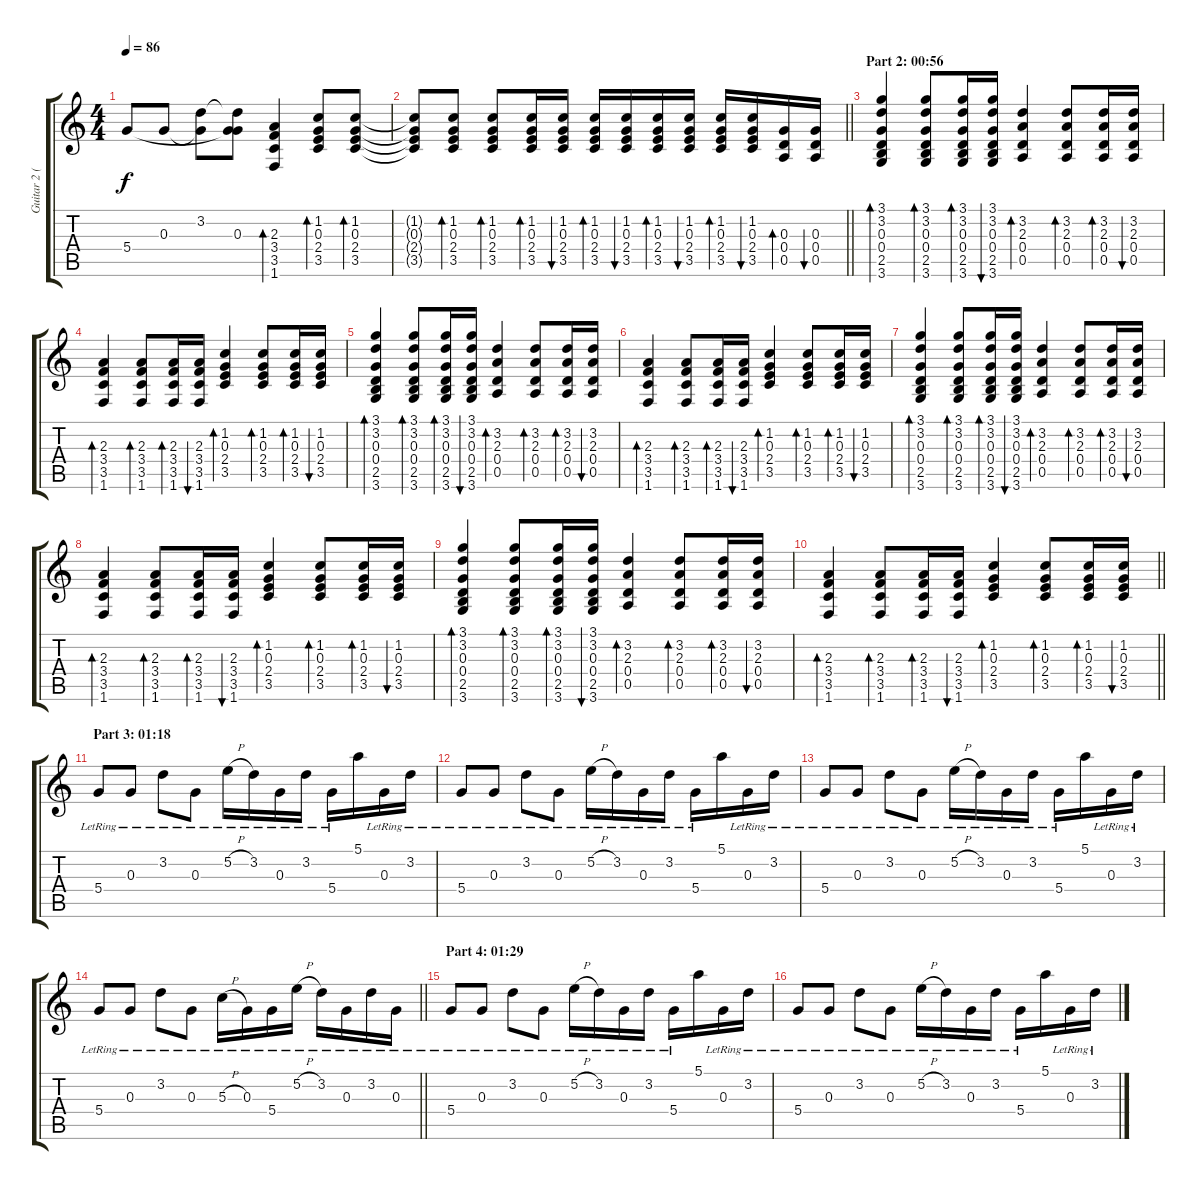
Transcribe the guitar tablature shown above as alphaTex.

\track ("Guitar 2 (Distortion)" "Guitar 2 (") {instrument distortionguitar}
\staff {score tabs}
\tuning (E4 B3 G3 D3 A2 E2) {hide}
\ts (4 4)
\tempo 86
\clef g2
\ks c
5.4.8{dy f} 0.3.8 (3.2 0.3{t}).8 (3.2{t} 0.3 5.4{t}).8 (2.3 3.4 3.5 1.6).4{bd 30} (1.2 0.3 2.4 3.5).8{bd 30} (1.2 0.3 2.4 3.5).8{bd 30} |
\barLineRight lightlight
(1.2{t} 0.3{t} 2.4{t} 3.5{t}).8 (1.2 0.3 2.4 3.5).8{bd 30} (1.2 0.3 2.4 3.5).8{bd 30} (1.2 0.3 2.4 3.5).16{bd 30} (1.2 0.3 2.4 3.5).16{bu 30} (1.2 0.3 2.4 3.5).16{bd 30} (1.2 0.3 2.4 3.5).16{bu 30} (1.2 0.3 2.4 3.5).16{bd 30} (1.2 0.3 2.4 3.5).16{bu 30} (1.2 0.3 2.4 3.5).16{bd 30} (1.2 0.3 2.4 3.5).16{bu 30} (0.3 0.4 0.5).16{bd 30} (0.3 0.4 0.5).16{bu 30} |
\section ("" "Part 2: 00:56")
(3.1 3.2 0.3 0.4 2.5 3.6).4{bd 30} (3.1 3.2 0.3 0.4 2.5 3.6).8{bd 30} (3.1 3.2 0.3 0.4 2.5 3.6).16{bd 30} (3.1 3.2 0.3 0.4 2.5 3.6).16{bu 30} (3.2 2.3 0.4 0.5).4{bd 30} (3.2 2.3 0.4 0.5).8{bd 30} (3.2 2.3 0.4 0.5).16{bd 30} (3.2 2.3 0.4 0.5).16{bu 30} |
(2.3 3.4 3.5 1.6).4{bd 30} (2.3 3.4 3.5 1.6).8{bd 30} (2.3 3.4 3.5 1.6).16{bd 30} (2.3 3.4 3.5 1.6).16{bu 30} (1.2 0.3 2.4 3.5).4{bd 30} (1.2 0.3 2.4 3.5).8{bd 30} (1.2 0.3 2.4 3.5).16{bd 30} (1.2 0.3 2.4 3.5).16{bu 30} |
(3.1 3.2 0.3 0.4 2.5 3.6).4{bd 30} (3.1 3.2 0.3 0.4 2.5 3.6).8{bd 30} (3.1 3.2 0.3 0.4 2.5 3.6).16{bd 30} (3.1 3.2 0.3 0.4 2.5 3.6).16{bu 30} (3.2 2.3 0.4 0.5).4{bd 30} (3.2 2.3 0.4 0.5).8{bd 30} (3.2 2.3 0.4 0.5).16{bd 30} (3.2 2.3 0.4 0.5).16{bu 30} |
(2.3 3.4 3.5 1.6).4{bd 30} (2.3 3.4 3.5 1.6).8{bd 30} (2.3 3.4 3.5 1.6).16{bd 30} (2.3 3.4 3.5 1.6).16{bu 30} (1.2 0.3 2.4 3.5).4{bd 30} (1.2 0.3 2.4 3.5).8{bd 30} (1.2 0.3 2.4 3.5).16{bd 30} (1.2 0.3 2.4 3.5).16{bu 30} |
(3.1 3.2 0.3 0.4 2.5 3.6).4{bd 30} (3.1 3.2 0.3 0.4 2.5 3.6).8{bd 30} (3.1 3.2 0.3 0.4 2.5 3.6).16{bd 30} (3.1 3.2 0.3 0.4 2.5 3.6).16{bu 30} (3.2 2.3 0.4 0.5).4{bd 30} (3.2 2.3 0.4 0.5).8{bd 30} (3.2 2.3 0.4 0.5).16{bd 30} (3.2 2.3 0.4 0.5).16{bu 30} |
(2.3 3.4 3.5 1.6).4{bd 30} (2.3 3.4 3.5 1.6).8{bd 30} (2.3 3.4 3.5 1.6).16{bd 30} (2.3 3.4 3.5 1.6).16{bu 30} (1.2 0.3 2.4 3.5).4{bd 30} (1.2 0.3 2.4 3.5).8{bd 30} (1.2 0.3 2.4 3.5).16{bd 30} (1.2 0.3 2.4 3.5).16{bu 30} |
(3.1 3.2 0.3 0.4 2.5 3.6).4{bd 30} (3.1 3.2 0.3 0.4 2.5 3.6).8{bd 30} (3.1 3.2 0.3 0.4 2.5 3.6).16{bd 30} (3.1 3.2 0.3 0.4 2.5 3.6).16{bu 30} (3.2 2.3 0.4 0.5).4{bd 30} (3.2 2.3 0.4 0.5).8{bd 30} (3.2 2.3 0.4 0.5).16{bd 30} (3.2 2.3 0.4 0.5).16{bu 30} |
\barLineRight lightlight
(2.3 3.4 3.5 1.6).4{bd 30} (2.3 3.4 3.5 1.6).8{bd 30} (2.3 3.4 3.5 1.6).16{bd 30} (2.3 3.4 3.5 1.6).16{bu 30} (1.2 0.3 2.4 3.5).4{bd 30} (1.2 0.3 2.4 3.5).8{bd 30} (1.2 0.3 2.4 3.5).16{bd 30} (1.2 0.3 2.4 3.5).16{bu 30} |
\section ("" "Part 3: 01:18")
5.4{lr}.8 0.3{lr}.8 3.2{lr}.8 0.3{lr}.8 5.2{h lr}.16 3.2{lr}.16 0.3{lr}.16 3.2{lr}.16 5.4{lr}.16 5.1.16 0.3{lr}.16 3.2{lr}.16 |
5.4{lr}.8 0.3{lr}.8 3.2{lr}.8 0.3{lr}.8 5.2{h lr}.16 3.2{lr}.16 0.3{lr}.16 3.2{lr}.16 5.4{lr}.16 5.1.16 0.3{lr}.16 3.2{lr}.16 |
5.4{lr}.8 0.3{lr}.8 3.2{lr}.8 0.3{lr}.8 5.2{h lr}.16 3.2{lr}.16 0.3{lr}.16 3.2{lr}.16 5.4{lr}.16 5.1.16 0.3{lr}.16 3.2{lr}.16 |
\barLineRight lightlight
5.4{lr}.8 0.3{lr}.8 3.2{lr}.8 0.3{lr}.8 5.3{h lr}.16 0.3{lr}.16 5.4{lr}.16 5.2{h lr}.16 3.2{lr}.16 0.3{lr}.16 3.2{lr}.16 0.3{lr}.16 |
\section ("" "Part 4: 01:29")
5.4{lr}.8 0.3{lr}.8 3.2{lr}.8 0.3{lr}.8 5.2{h lr}.16 3.2{lr}.16 0.3{lr}.16 3.2{lr}.16 5.4{lr}.16 5.1.16 0.3{lr}.16 3.2{lr}.16 |
5.4{lr}.8 0.3{lr}.8 3.2{lr}.8 0.3{lr}.8 5.2{h lr}.16 3.2{lr}.16 0.3{lr}.16 3.2{lr}.16 5.4{lr}.16 5.1.16 0.3{lr}.16 3.2{lr}.16
